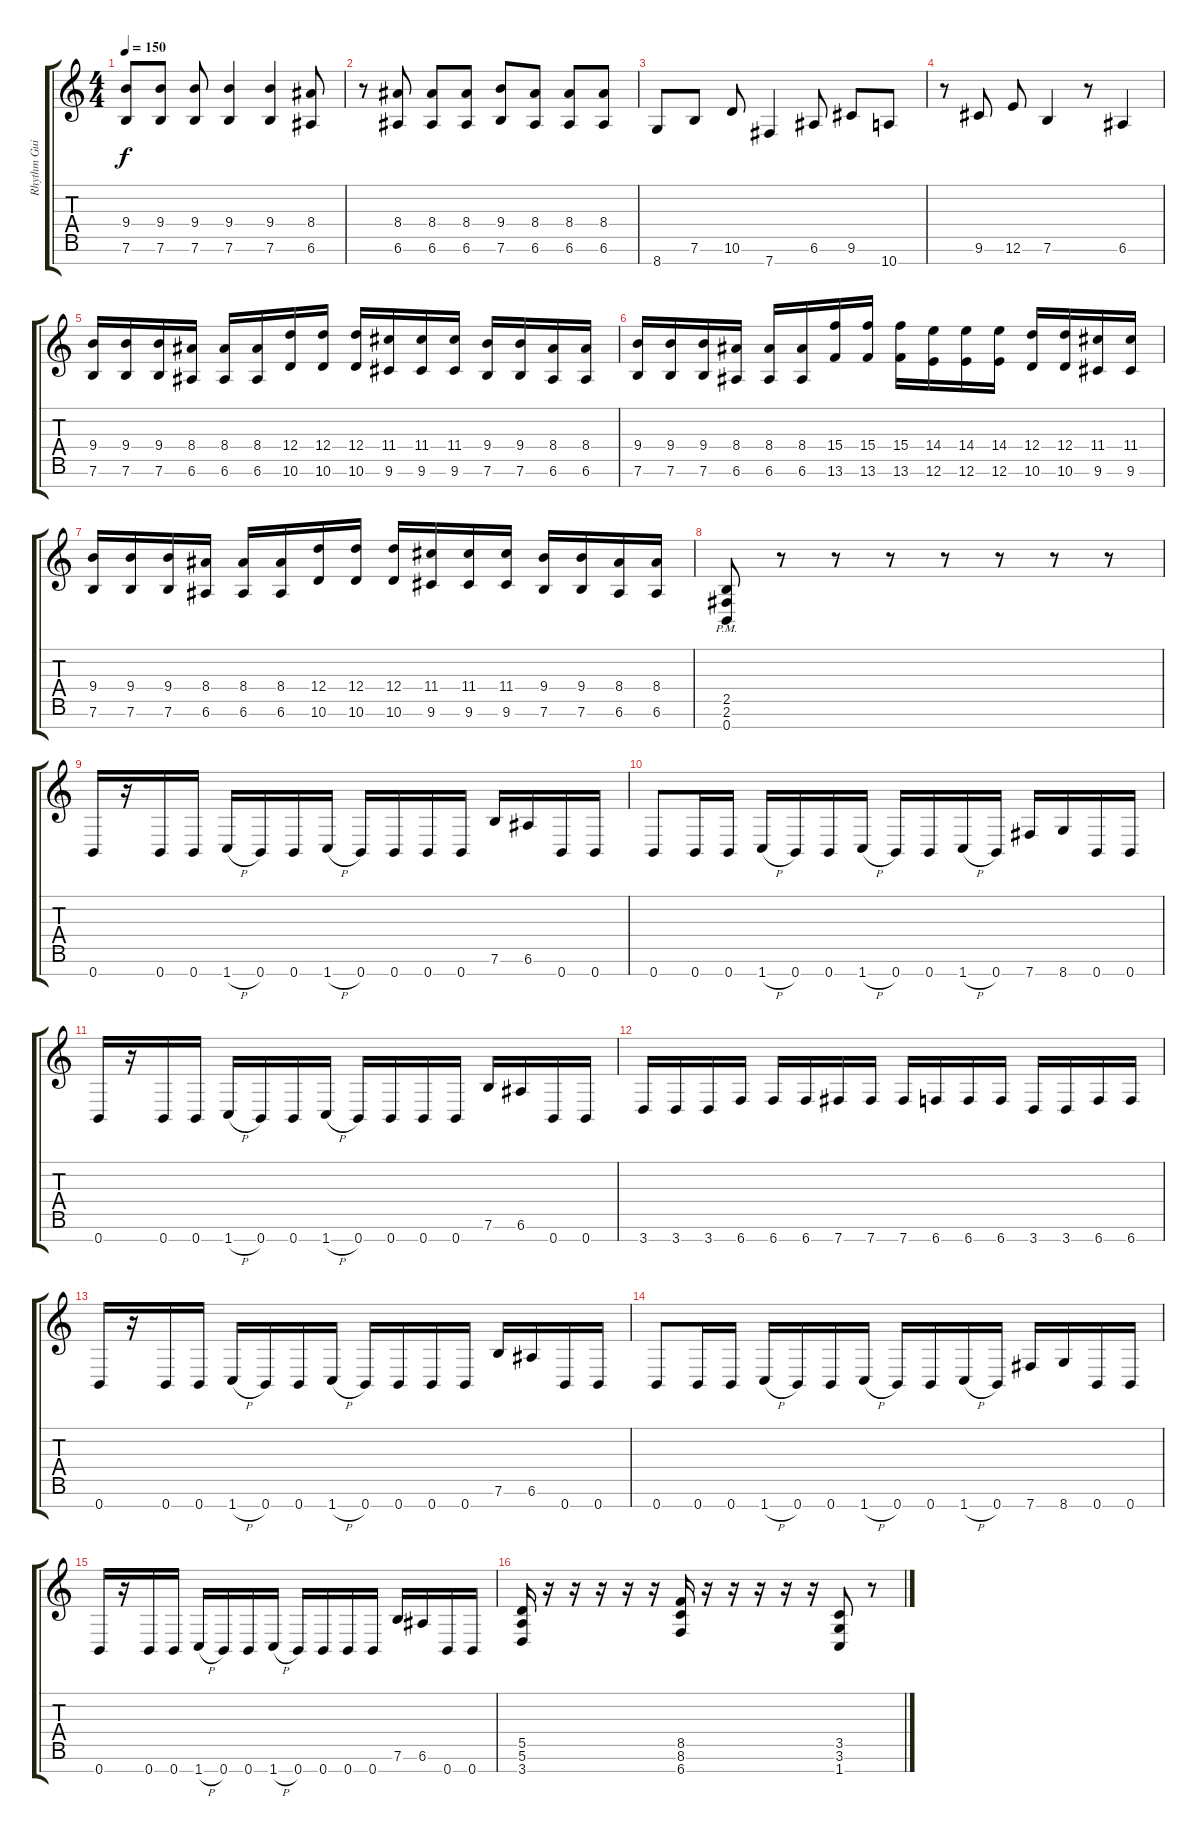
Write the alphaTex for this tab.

\track ("Rhythm Guitar" "Rhythm Gui") {instrument overdrivenguitar}
\staff {score tabs}
\tuning (E4 B3 G3 D3 A2 E2 B1) {hide}
\ts (4 4)
\tempo 150
\clef g2
\ks c
(9.4 7.6).8{dy f} (9.4 7.6).8 (9.4 7.6).8 (9.4 7.6).4 (9.4 7.6).4 (8.4 6.6).8 |
r.8 (8.4 6.6).8 (8.4 6.6).8 (8.4 6.6).8 (9.4 7.6).8 (8.4 6.6).8 (8.4 6.6).8 (8.4 6.6).8 |
8.7.8 7.6.8 10.6.8 7.7.4 6.6.8 9.6.8 10.7.8 |
r.8 9.6.8 12.6.8 7.6.4 r.8 6.6.4 |
(9.4 7.6).16 (9.4 7.6).16 (9.4 7.6).16 (8.4 6.6).16 (8.4 6.6).16 (8.4 6.6).16 (12.4 10.6).16 (12.4 10.6).16 (12.4 10.6).16 (11.4 9.6).16 (11.4 9.6).16 (11.4 9.6).16 (9.4 7.6).16 (9.4 7.6).16 (8.4 6.6).16 (8.4 6.6).16 |
(9.4 7.6).16 (9.4 7.6).16 (9.4 7.6).16 (8.4 6.6).16 (8.4 6.6).16 (8.4 6.6).16 (15.4 13.6).16 (15.4 13.6).16 (15.4 13.6).16 (14.4 12.6).16 (14.4 12.6).16 (14.4 12.6).16 (12.4 10.6).16 (12.4 10.6).16 (11.4 9.6).16 (11.4 9.6).16 |
(9.4 7.6).16 (9.4 7.6).16 (9.4 7.6).16 (8.4 6.6).16 (8.4 6.6).16 (8.4 6.6).16 (12.4 10.6).16 (12.4 10.6).16 (12.4 10.6).16 (11.4 9.6).16 (11.4 9.6).16 (11.4 9.6).16 (9.4 7.6).16 (9.4 7.6).16 (8.4 6.6).16 (8.4 6.6).16 |
(2.5 2.6 0.7{pm}).8 r.8 r.8 r.8 r.8 r.8 r.8 r.8 |
0.7.16 r.16 0.7.16 0.7.16 1.7{h}.16 0.7.16 0.7.16 1.7{h}.16 0.7.16 0.7.16 0.7.16 0.7.16 7.6.16 6.6.16 0.7.16 0.7.16 |
0.7.8 0.7.16 0.7.16 1.7{h}.16 0.7.16 0.7.16 1.7{h}.16 0.7.16 0.7.16 1.7{h}.16 0.7.16 7.7.16 8.7.16 0.7.16 0.7.16 |
0.7.16 r.16 0.7.16 0.7.16 1.7{h}.16 0.7.16 0.7.16 1.7{h}.16 0.7.16 0.7.16 0.7.16 0.7.16 7.6.16 6.6.16 0.7.16 0.7.16 |
3.7.16 3.7.16 3.7.16 6.7.16 6.7.16 6.7.16 7.7.16 7.7.16 7.7.16 6.7.16 6.7.16 6.7.16 3.7.16 3.7.16 6.7.16 6.7.16 |
0.7.16 r.16 0.7.16 0.7.16 1.7{h}.16 0.7.16 0.7.16 1.7{h}.16 0.7.16 0.7.16 0.7.16 0.7.16 7.6.16 6.6.16 0.7.16 0.7.16 |
0.7.8 0.7.16 0.7.16 1.7{h}.16 0.7.16 0.7.16 1.7{h}.16 0.7.16 0.7.16 1.7{h}.16 0.7.16 7.7.16 8.7.16 0.7.16 0.7.16 |
0.7.16 r.16 0.7.16 0.7.16 1.7{h}.16 0.7.16 0.7.16 1.7{h}.16 0.7.16 0.7.16 0.7.16 0.7.16 7.6.16 6.6.16 0.7.16 0.7.16 |
(5.5 5.6 3.7).16 r.16 r.16 r.16 r.16 r.16 (8.5 8.6 6.7).16 r.16 r.16 r.16 r.16 r.16 (3.5 3.6 1.7).8 r.8
